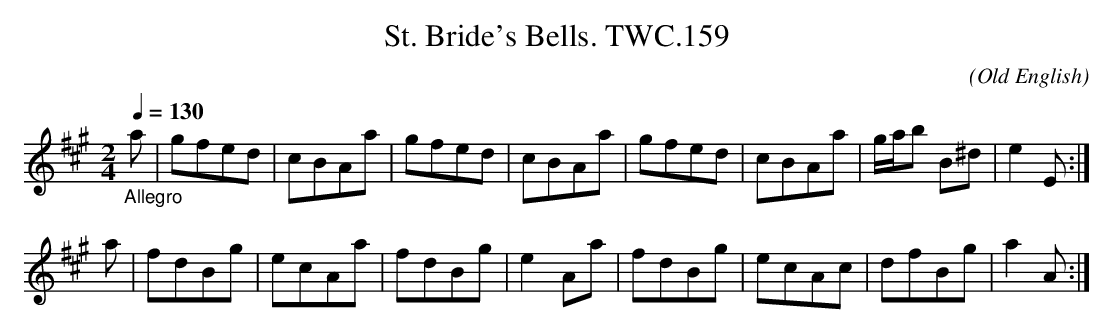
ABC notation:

X:1
T:St. Bride's Bells. TWC.159
L:1/8
C:(Old English)
M:2/4
Q:1/4=130
K:A
"_Allegro"\
a|gfed|cBAa|gfed|cBAa|gfed|cBAa|g/a/b B^d|e2E :|
a|fdBg|ecAa|fdBg|e2Aa|fdBg|ecAc|dfBg|a2A :|
